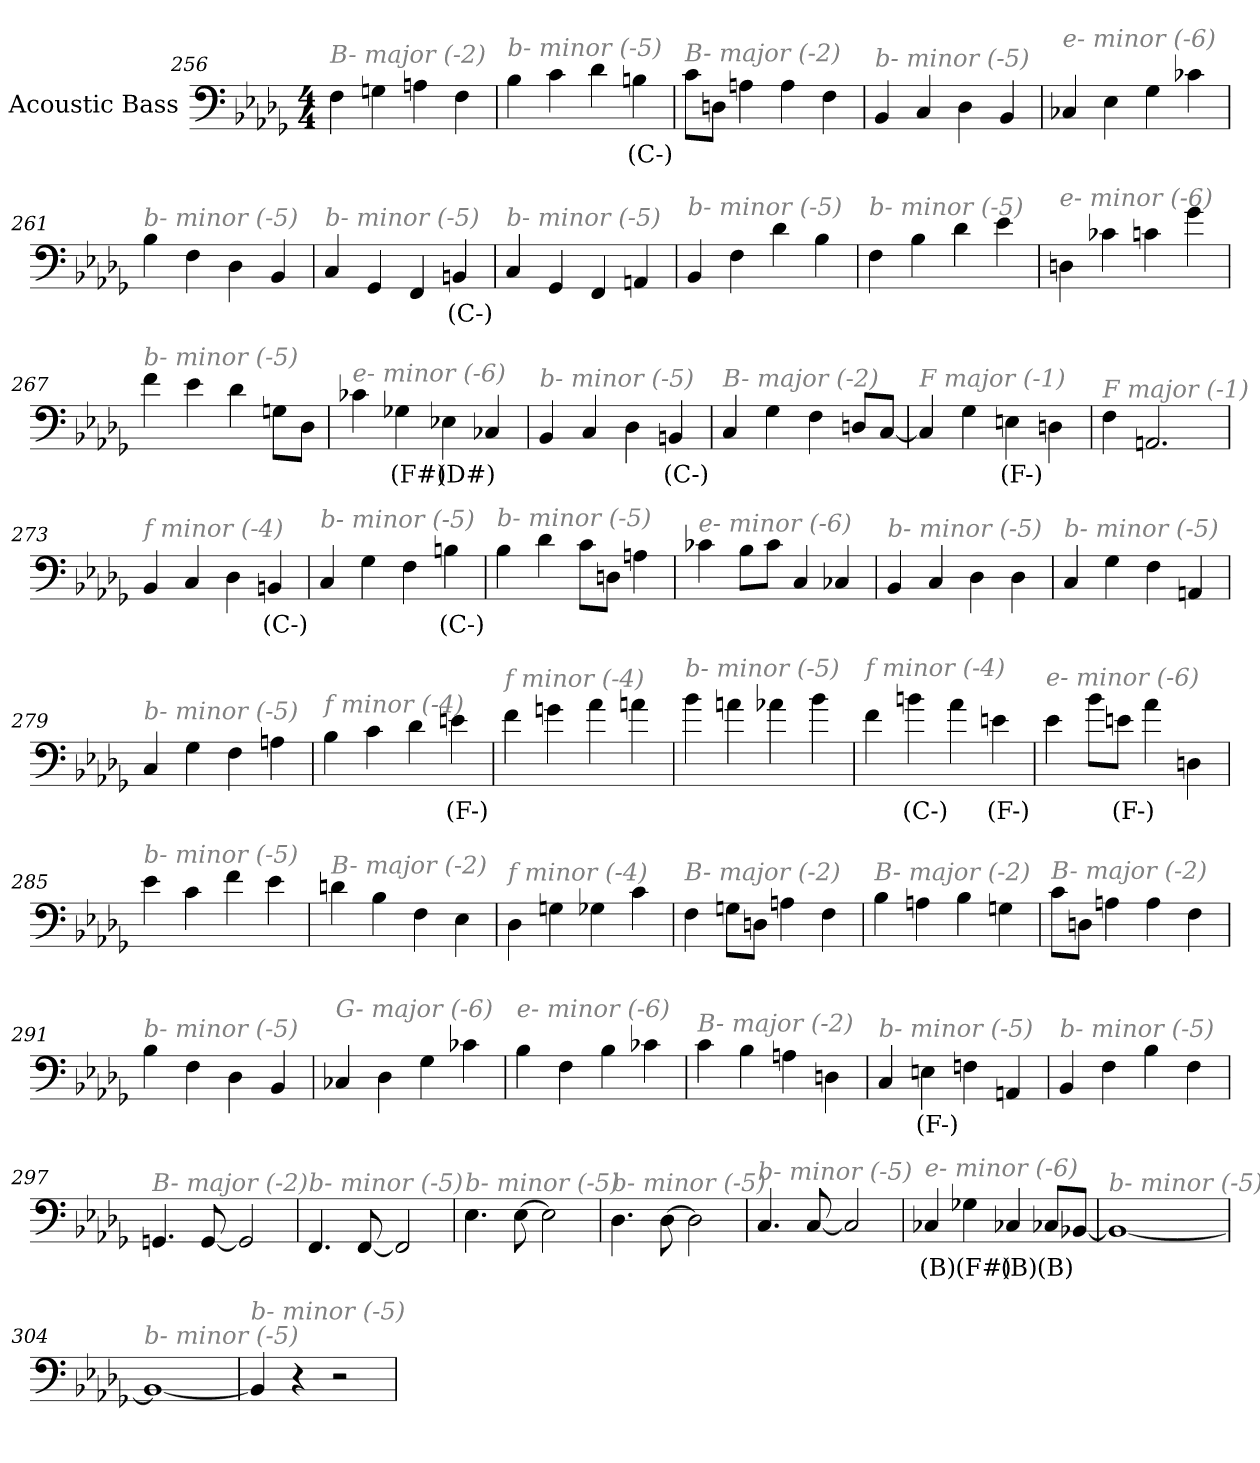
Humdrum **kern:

**kern	**text
*part1	*part1
*staff1	*staff1
*I"Acoustic Bass	*
*clefF4	*
*ITrd7c12	*
*k[b-e-a-d-g-]	*
*D-:	*
*M4/4	*
=256	=256
!LO:TX:i:color=#808080:t=B- major (-2)	!
4FF	.
4GGn	.
4AAn	.
4FF	.
=257	=257
!LO:TX:i:color=#808080:t=b- minor (-5)	!
4BB-	.
4C	.
4D-	.
4BBni	(C-)
=258	=258
!LO:TX:i:color=#808080:t=B- major (-2)	!
8CL	.
8DDnJ	.
4AAn	.
4AA	.
4FF	.
=259	=259
!LO:TX:i:color=#808080:t=b- minor (-5)	!
4BBB-	.
4CC	.
4DD-	.
4BBB-	.
=260	=260
!LO:TX:i:color=#808080:t=e- minor (-6)	!
4CC-X	.
4EE-	.
4GG-	.
4C-X	.
=261	=261
!LO:TX:i:color=#808080:t=b- minor (-5)	!
4BB-	.
4FF	.
4DD-	.
4BBB-	.
=262	=262
!LO:TX:i:color=#808080:t=b- minor (-5)	!
4CC	.
4GGG-	.
4FFF	.
4BBBni	(C-)
=263	=263
!LO:TX:i:color=#808080:t=b- minor (-5)	!
4CC	.
4GGG-	.
4FFF	.
4AAAn	.
=264	=264
!LO:TX:i:color=#808080:t=b- minor (-5)	!
4BBB-	.
4FF	.
4D-	.
4BB-	.
=265	=265
!LO:TX:i:color=#808080:t=b- minor (-5)	!
4FF	.
4BB-	.
4D-	.
4E-	.
=266	=266
!LO:TX:i:color=#808080:t=e- minor (-6)	!
4DDn	.
4C-X	.
4Cn	.
4G-	.
=267	=267
!LO:TX:i:color=#808080:t=b- minor (-5)	!
4F	.
4E-	.
4D-	.
8GGnL	.
8DD-J	.
=268	=268
!LO:TX:i:color=#808080:t=e- minor (-6)	!
4C-X	.
4GG-Xi	(F#)
4EE-Xi	(D#)
4CC-X	.
=269	=269
!LO:TX:i:color=#808080:t=b- minor (-5)	!
4BBB-	.
4CC	.
4DD-	.
4BBBni	(C-)
=270	=270
!LO:TX:i:color=#808080:t=B- major (-2)	!
4CC	.
4GG-	.
4FF	.
8DDnL	.
[8CCJ	.
=271	=271
!LO:TX:i:color=#808080:t=F major (-1)	!
4CC]	.
4GG-	.
4EEni	(F-)
4DDn	.
=272	=272
!LO:TX:i:color=#808080:t=F major (-1)	!
4FF	.
2.AAAn	.
=273	=273
!LO:TX:i:color=#808080:t=f minor (-4)	!
4BBB-	.
4CC	.
4DD-	.
4BBBni	(C-)
=274	=274
!LO:TX:i:color=#808080:t=b- minor (-5)	!
4CC	.
4GG-	.
4FF	.
4BBni	(C-)
=275	=275
!LO:TX:i:color=#808080:t=b- minor (-5)	!
4BB-	.
4D-	.
8CL	.
8DDnJ	.
4AAn	.
=276	=276
!LO:TX:i:color=#808080:t=e- minor (-6)	!
4C-X	.
8BB-L	.
8C-J	.
4CC	.
4CC-X	.
=277	=277
!LO:TX:i:color=#808080:t=b- minor (-5)	!
4BBB-	.
4CC	.
4DD-	.
4DD-	.
=278	=278
!LO:TX:i:color=#808080:t=b- minor (-5)	!
4CC	.
4GG-	.
4FF	.
4AAAn	.
=279	=279
!LO:TX:i:color=#808080:t=b- minor (-5)	!
4CC	.
4GG-	.
4FF	.
4AAn	.
=280	=280
!LO:TX:i:color=#808080:t=f minor (-4)	!
4BB-	.
4C	.
4D-	.
4Eni	(F-)
=281	=281
!LO:TX:i:color=#808080:t=f minor (-4)	!
4F	.
4Gn	.
4A-	.
4An	.
=282	=282
!LO:TX:i:color=#808080:t=b- minor (-5)	!
4B-	.
4An	.
4A-X	.
4B-	.
=283	=283
!LO:TX:i:color=#808080:t=f minor (-4)	!
4F	.
4Bni	(C-)
4A-	.
4Eni	(F-)
=284	=284
!LO:TX:i:color=#808080:t=e- minor (-6)	!
4E-	.
8B-L	.
8EniJ	(F-)
4A-	.
4DDn	.
=285	=285
!LO:TX:i:color=#808080:t=b- minor (-5)	!
4E-	.
4C	.
4F	.
4E-	.
=286	=286
!LO:TX:i:color=#808080:t=B- major (-2)	!
4Dn	.
4BB-	.
4FF	.
4EE-	.
=287	=287
!LO:TX:i:color=#808080:t=f minor (-4)	!
4DD-	.
4GGn	.
4GG-X	.
4C	.
=288	=288
!LO:TX:i:color=#808080:t=B- major (-2)	!
4FF	.
8GGnL	.
8DDnJ	.
4AAn	.
4FF	.
=289	=289
!LO:TX:i:color=#808080:t=B- major (-2)	!
4BB-	.
4AAn	.
4BB-	.
4GGn	.
=290	=290
!LO:TX:i:color=#808080:t=B- major (-2)	!
8CL	.
8DDnJ	.
4AAn	.
4AA	.
4FF	.
=291	=291
!LO:TX:i:color=#808080:t=b- minor (-5)	!
4BB-	.
4FF	.
4DD-	.
4BBB-	.
=292	=292
!LO:TX:i:color=#808080:t=G- major (-6)	!
4CC-X	.
4DD-	.
4GG-	.
4C-X	.
=293	=293
!LO:TX:i:color=#808080:t=e- minor (-6)	!
4BB-	.
4FF	.
4BB-	.
4C-X	.
=294	=294
!LO:TX:i:color=#808080:t=B- major (-2)	!
4C	.
4BB-	.
4AAn	.
4DDn	.
=295	=295
!LO:TX:i:color=#808080:t=b- minor (-5)	!
4CC	.
4EEni	(F-)
4FFn	.
4AAAn	.
=296	=296
!LO:TX:i:color=#808080:t=b- minor (-5)	!
4BBB-	.
4FF	.
4BB-	.
4FF	.
=297	=297
!LO:TX:i:color=#808080:t=B- major (-2)	!
4.GGGn	.
[8GGG	.
2GGG]	.
=298	=298
!LO:TX:i:color=#808080:t=b- minor (-5)	!
4.FFF	.
[8FFF	.
2FFF]	.
=299	=299
!LO:TX:i:color=#808080:t=b- minor (-5)	!
4.EE-	.
[8EE-	.
2EE-]	.
=300	=300
!LO:TX:i:color=#808080:t=b- minor (-5)	!
4.DD-	.
[8DD-	.
2DD-]	.
=301	=301
!LO:TX:i:color=#808080:t=b- minor (-5)	!
4.CC	.
[8CC	.
2CC]	.
=302	=302
!LO:TX:i:color=#808080:t=e- minor (-6)	!
4CC-Xi	(B)
4GG-Xi	(F#)
4CC-Xi	(B)
8CC-XiL	(B)
[8BBB-XJ	.
=303	=303
!LO:TX:i:color=#808080:t=b- minor (-5)	!
1BBB-_	.
=304	=304
!LO:TX:i:color=#808080:t=b- minor (-5)	!
1BBB-_	.
=305	=305
!LO:TX:i:color=#808080:t=b- minor (-5)	!
4BBB-]	.
4r	.
2r	.
=	=
*-	*-
